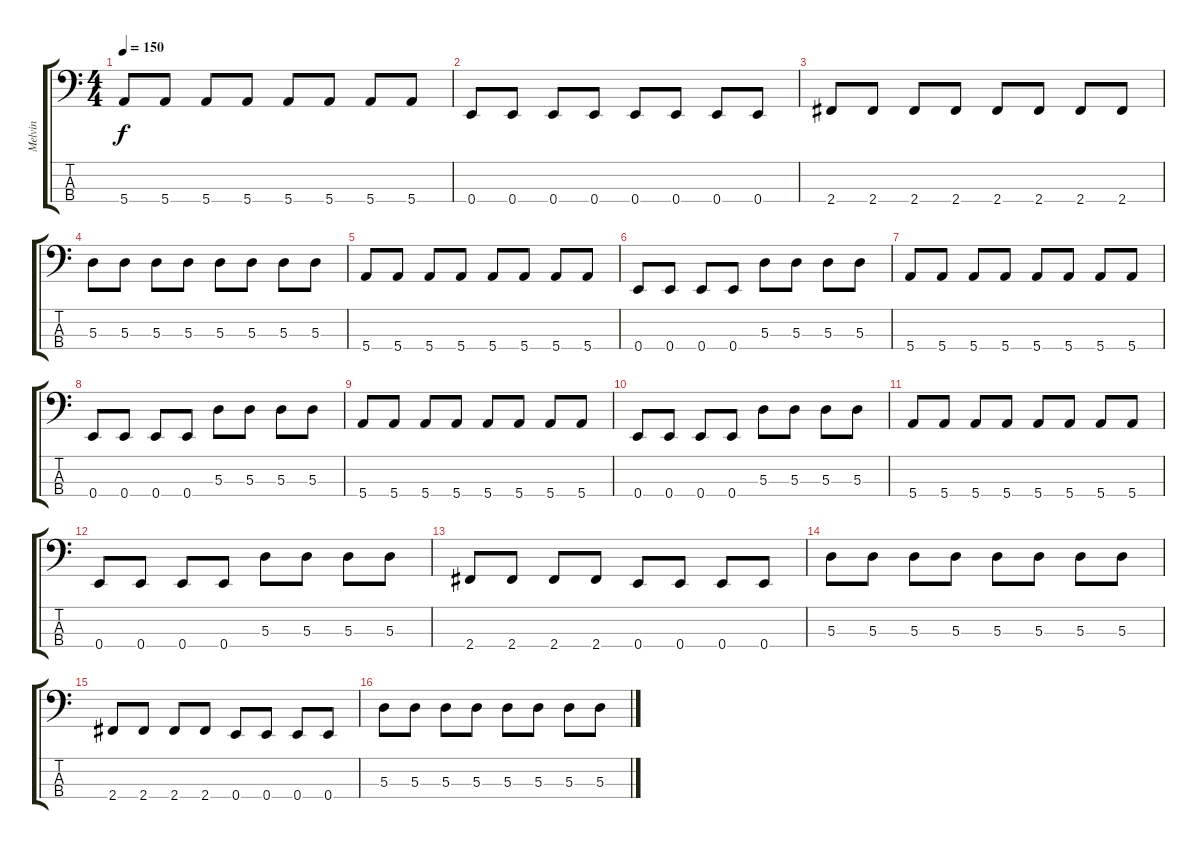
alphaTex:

\track ("Melvin" "Melvin") {instrument overdrivenguitar}
\staff {score tabs}
\tuning (G2 D2 A1 E1) {hide}
\ts (4 4)
\tempo 150
\clef f4
\ks c
5.4.8{dy f} 5.4.8 5.4.8 5.4.8 5.4.8 5.4.8 5.4.8 5.4.8 |
0.4.8 0.4.8 0.4.8 0.4.8 0.4.8 0.4.8 0.4.8 0.4.8 |
2.4.8 2.4.8 2.4.8 2.4.8 2.4.8 2.4.8 2.4.8 2.4.8 |
5.3.8 5.3.8 5.3.8 5.3.8 5.3.8 5.3.8 5.3.8 5.3.8 |
5.4.8 5.4.8 5.4.8 5.4.8 5.4.8 5.4.8 5.4.8 5.4.8 |
0.4.8 0.4.8 0.4.8 0.4.8 5.3.8 5.3.8 5.3.8 5.3.8 |
5.4.8 5.4.8 5.4.8 5.4.8 5.4.8 5.4.8 5.4.8 5.4.8 |
0.4.8 0.4.8 0.4.8 0.4.8 5.3.8 5.3.8 5.3.8 5.3.8 |
5.4.8 5.4.8 5.4.8 5.4.8 5.4.8 5.4.8 5.4.8 5.4.8 |
0.4.8 0.4.8 0.4.8 0.4.8 5.3.8 5.3.8 5.3.8 5.3.8 |
5.4.8 5.4.8 5.4.8 5.4.8 5.4.8 5.4.8 5.4.8 5.4.8 |
0.4.8 0.4.8 0.4.8 0.4.8 5.3.8 5.3.8 5.3.8 5.3.8 |
2.4.8 2.4.8 2.4.8 2.4.8 0.4.8 0.4.8 0.4.8 0.4.8 |
5.3.8 5.3.8 5.3.8 5.3.8 5.3.8 5.3.8 5.3.8 5.3.8 |
2.4.8 2.4.8 2.4.8 2.4.8 0.4.8 0.4.8 0.4.8 0.4.8 |
5.3.8 5.3.8 5.3.8 5.3.8 5.3.8 5.3.8 5.3.8 5.3.8
